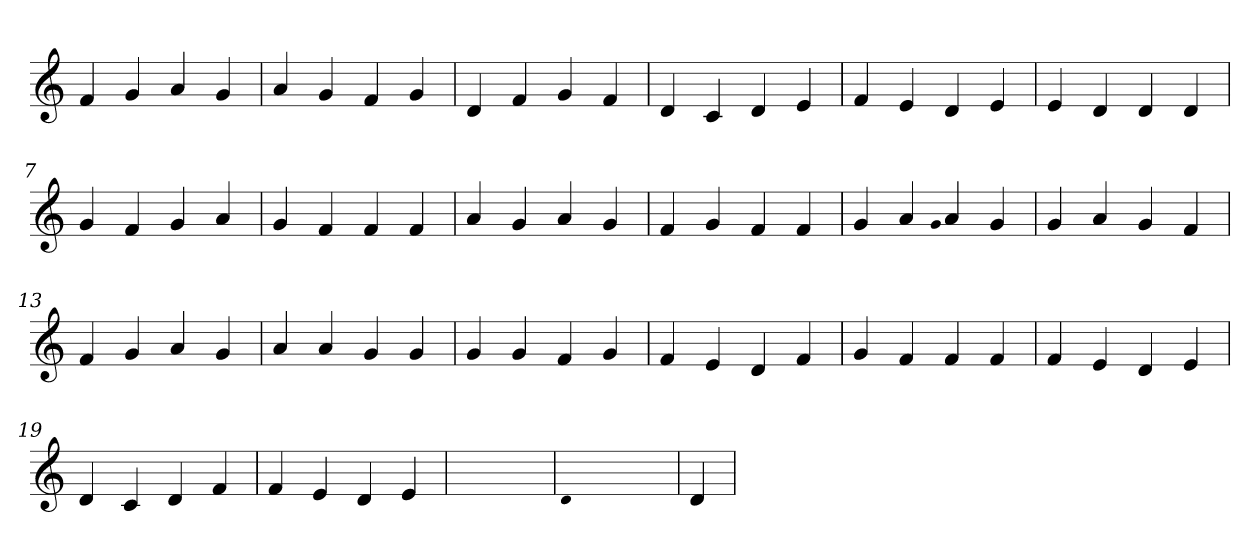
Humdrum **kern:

**kern
*part1
*staff1
*clefG2
=1
4f
4g
4a
4g
=2
4a
4g
4f
4g
=3
4d
4f
4g
4f
=4
4d
4c
4d
4e
=5
4f
4e
4d
4e
=6
4e
4d
4d
4d
=7
4g
4f
4g
4a
=8
4g
4f
4f
4f
=9
4a
4g
4a
4g
=10
4f
4g
4f
4f
=11
4g
4a
qqg
4a
4g
=12
4g
4a
4g
4f
=13
4f
4g
4a
4g
=14
4a
4a
4g
4g
=15
4g
4g
4f
4g
=16
4f
4e
4d
4f
=17
4g
4f
4f
4f
=18
4f
4e
4d
4e
=19
4d
4c
4d
4f
=20
4f
4e
4d
4e
=21
1ryy
=21
qqd
1ryy
=21
4d
=
*-
